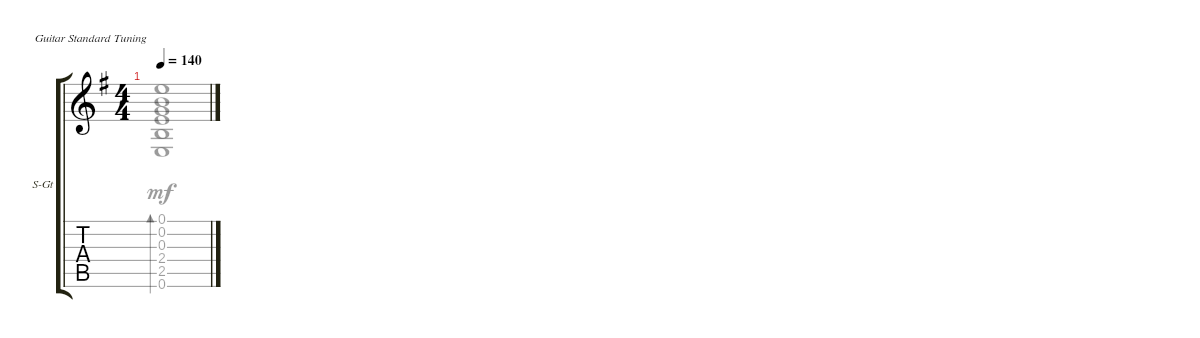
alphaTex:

\defaultSystemsLayout 4
\bracketExtendMode groupsimilarinstruments
\firstSystemTrackNameOrientation horizontal
\otherSystemsTrackNameOrientation horizontal
\track ("Steel Guitar" "S-Gt") {instrument acousticguitarsteel}
\staff {score tabs}
\tuning (E4 B3 G3 D3 A2 E2)
\voice
\ts (4 4)
\tempo 140
\clef g2
\ks eminor
\voice
\clef g2
\ks eminor
(0.6 2.5 2.4 0.3 0.2 0.1).1{bd 30 dy mf}
